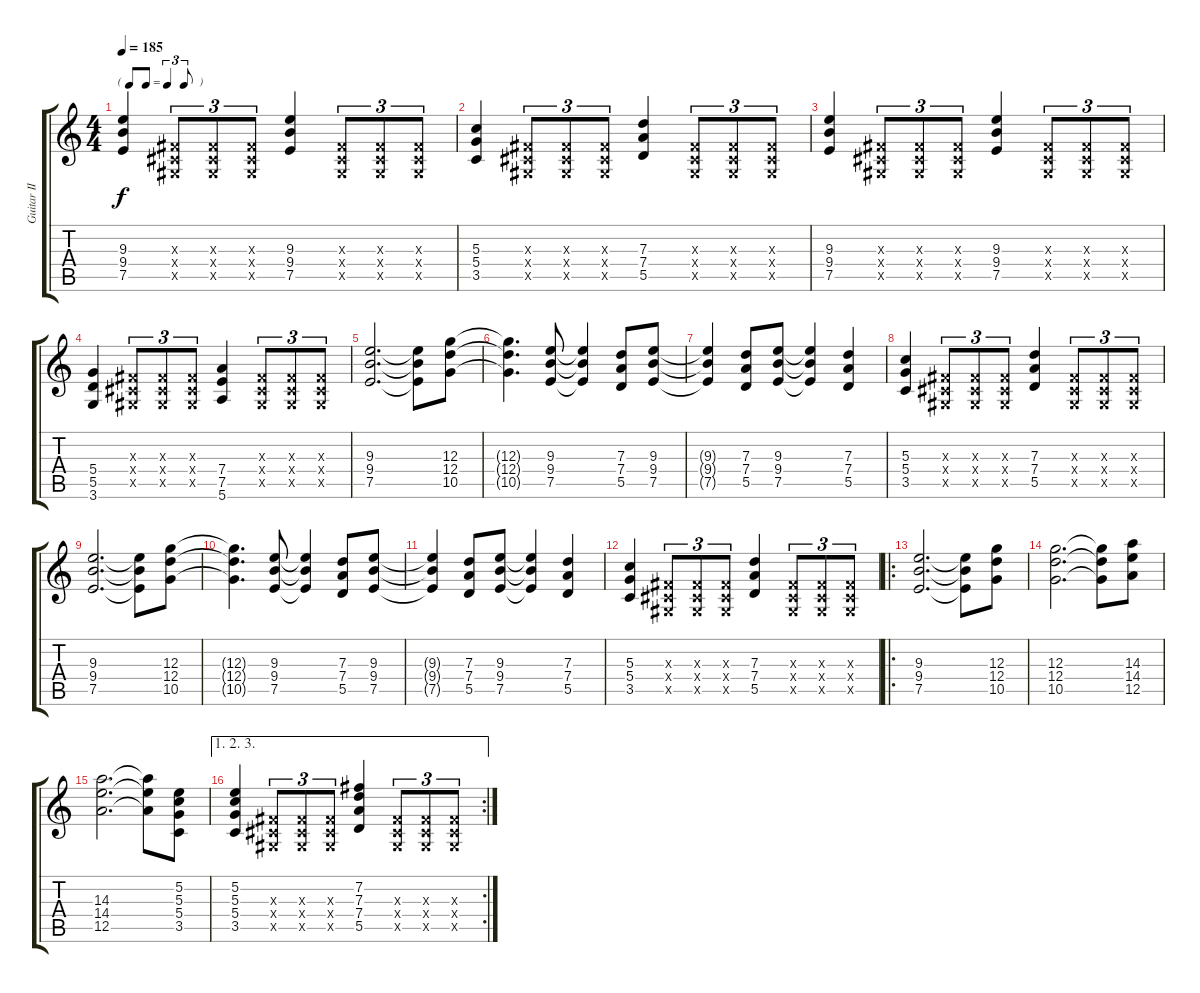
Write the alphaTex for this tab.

\track ("Guitar II" "Guitar II") {instrument overdrivenguitar}
\staff {score tabs}
\tuning (E4 B3 G3 D3 A2 E2) {hide}
\ts (4 4)
\tf triplet8th
\tempo 185
\clef g2
\ks c
(9.3 9.4 7.5).4{dy f} (-1.3{x} -1.4{x} -1.5{x}).8{tu (3 2)} (-1.3{x} -1.4{x} -1.5{x}).8{tu (3 2)} (-1.3{x} -1.4{x} -1.5{x}).8{tu (3 2)} (9.3 9.4 7.5).4 (-1.3{x} -1.4{x} -1.5{x}).8{tu (3 2)} (-1.3{x} -1.4{x} -1.5{x}).8{tu (3 2)} (-1.3{x} -1.4{x} -1.5{x}).8{tu (3 2)} |
(5.3 5.4 3.5).4 (-1.3{x} -1.4{x} -1.5{x}).8{tu (3 2)} (-1.3{x} -1.4{x} -1.5{x}).8{tu (3 2)} (-1.3{x} -1.4{x} -1.5{x}).8{tu (3 2)} (7.3 7.4 5.5).4 (-1.3{x} -1.4{x} -1.5{x}).8{tu (3 2)} (-1.3{x} -1.4{x} -1.5{x}).8{tu (3 2)} (-1.3{x} -1.4{x} -1.5{x}).8{tu (3 2)} |
(9.3 9.4 7.5).4 (-1.3{x} -1.4{x} -1.5{x}).8{tu (3 2)} (-1.3{x} -1.4{x} -1.5{x}).8{tu (3 2)} (-1.3{x} -1.4{x} -1.5{x}).8{tu (3 2)} (9.3 9.4 7.5).4 (-1.3{x} -1.4{x} -1.5{x}).8{tu (3 2)} (-1.3{x} -1.4{x} -1.5{x}).8{tu (3 2)} (-1.3{x} -1.4{x} -1.5{x}).8{tu (3 2)} |
(5.4 5.5 3.6).4 (-1.3{x} -1.4{x} -1.5{x}).8{tu (3 2)} (-1.3{x} -1.4{x} -1.5{x}).8{tu (3 2)} (-1.3{x} -1.4{x} -1.5{x}).8{tu (3 2)} (7.4 7.5 5.6).4 (-1.3{x} -1.4{x} -1.5{x}).8{tu (3 2)} (-1.3{x} -1.4{x} -1.5{x}).8{tu (3 2)} (-1.3{x} -1.4{x} -1.5{x}).8{tu (3 2)} |
(9.3 9.4 7.5).2{d} (9.3{t} 9.4{t} 7.5{t}).8 (12.3 12.4 10.5).8 |
(12.3{t} 12.4{t} 10.5{t}).4{d} (9.3 9.4 7.5).8 (9.3{t} 9.4{t} 7.5{t}).4 (7.3 7.4 5.5).8 (9.3 9.4 7.5).8 |
(9.3{t} 9.4{t} 7.5{t}).4 (7.3 7.4 5.5).8 (9.3 9.4 7.5).8 (9.3{t} 9.4{t} 7.5{t}).4 (7.3 7.4 5.5).4 |
(5.3 5.4 3.5).4 (-1.3{x} -1.4{x} -1.5{x}).8{tu (3 2)} (-1.3{x} -1.4{x} -1.5{x}).8{tu (3 2)} (-1.3{x} -1.4{x} -1.5{x}).8{tu (3 2)} (7.3 7.4 5.5).4 (-1.3{x} -1.4{x} -1.5{x}).8{tu (3 2)} (-1.3{x} -1.4{x} -1.5{x}).8{tu (3 2)} (-1.3{x} -1.4{x} -1.5{x}).8{tu (3 2)} |
(9.3 9.4 7.5).2{d} (9.3{t} 9.4{t} 7.5{t}).8 (12.3 12.4 10.5).8 |
(12.3{t} 12.4{t} 10.5{t}).4{d} (9.3 9.4 7.5).8 (9.3{t} 9.4{t} 7.5{t}).4 (7.3 7.4 5.5).8 (9.3 9.4 7.5).8 |
(9.3{t} 9.4{t} 7.5{t}).4 (7.3 7.4 5.5).8 (9.3 9.4 7.5).8 (9.3{t} 9.4{t} 7.5{t}).4 (7.3 7.4 5.5).4 |
(5.3 5.4 3.5).4 (-1.3{x} -1.4{x} -1.5{x}).8{tu (3 2)} (-1.3{x} -1.4{x} -1.5{x}).8{tu (3 2)} (-1.3{x} -1.4{x} -1.5{x}).8{tu (3 2)} (7.3 7.4 5.5).4 (-1.3{x} -1.4{x} -1.5{x}).8{tu (3 2)} (-1.3{x} -1.4{x} -1.5{x}).8{tu (3 2)} (-1.3{x} -1.4{x} -1.5{x}).8{tu (3 2)} |
\ro
(9.3 9.4 7.5).2{d} (9.3{t} 9.4{t} 7.5{t}).8 (12.3 12.4 10.5).8 |
(12.3 12.4 10.5).2{d} (12.3{t} 12.4{t} 10.5{t}).8 (14.3 14.4 12.5).8 |
(14.3 14.4 12.5).2{d} (14.3{t} 14.4{t} 12.5{t}).8 (5.2 5.3 5.4 3.5).8 |
\ae (1 2 3)
\rc 2
(5.2 5.3 5.4 3.5).4 (-1.3{x} -1.4{x} -1.5{x}).8{tu (3 2)} (-1.3{x} -1.4{x} -1.5{x}).8{tu (3 2)} (-1.3{x} -1.4{x} -1.5{x}).8{tu (3 2)} (7.2 7.3 7.4 5.5).4 (-1.3{x} -1.4{x} -1.5{x}).8{tu (3 2)} (-1.3{x} -1.4{x} -1.5{x}).8{tu (3 2)} (-1.3{x} -1.4{x} -1.5{x}).8{tu (3 2)}
